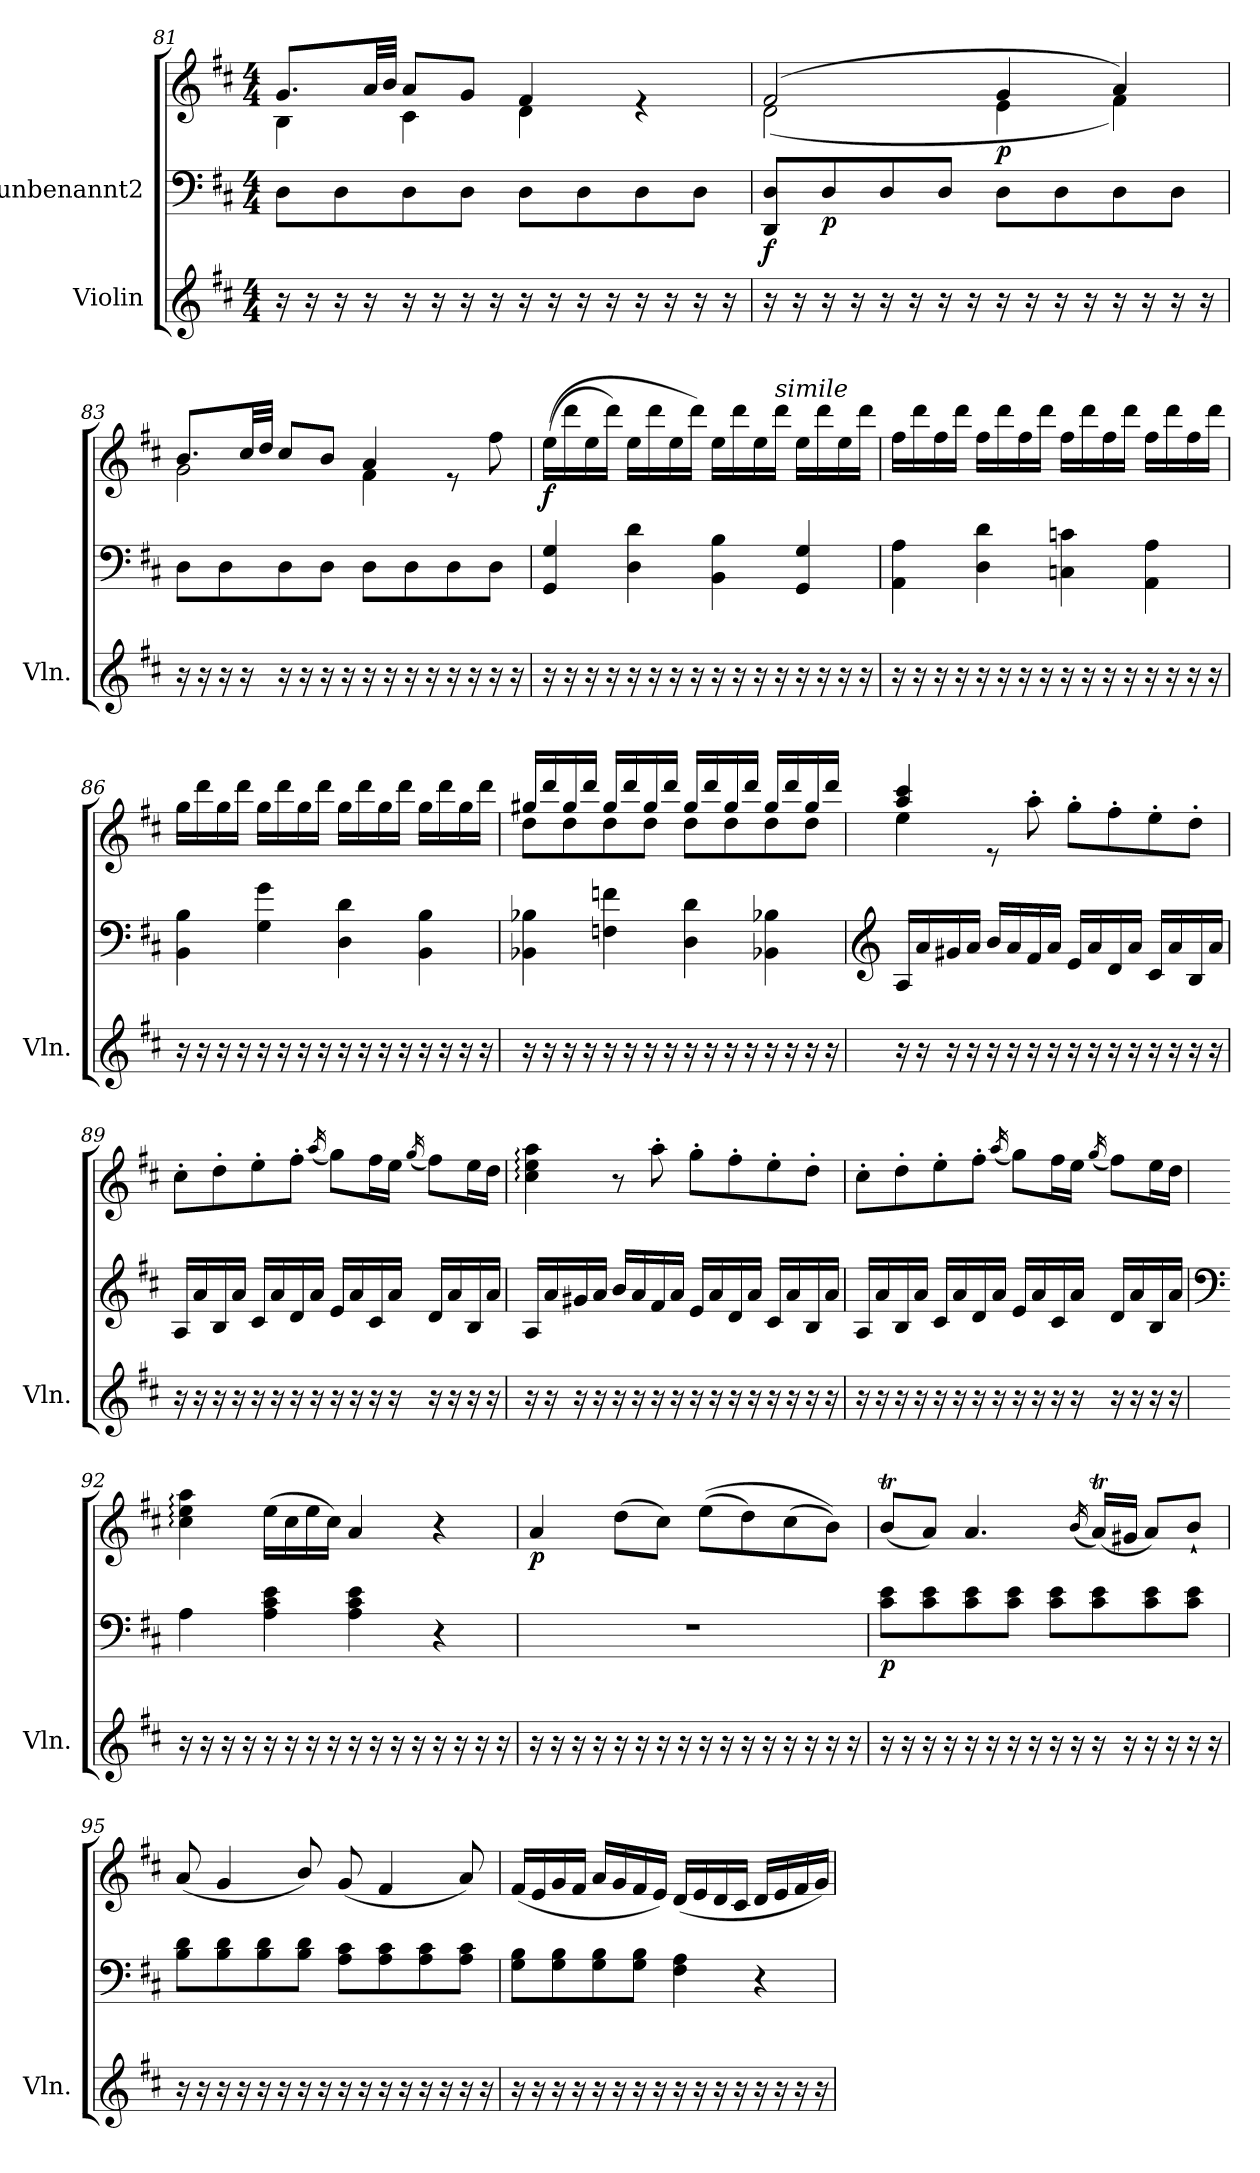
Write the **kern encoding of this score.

**kern	**kern	**kern	**dynam
*part2	*part1	*part1	*part1
*staff3	*staff2	*staff1	*staff1/2
*I"Violin	*I"unbenannt2	*	*
*I'Vln.	*	*	*
*clefG2	*clefF4	*clefG2	*
*k[f#c#]	*k[f#c#]	*k[f#c#]	*
*M4/4	*M4/4	*M4/4	*
=81	=81	=81	=81
*	*	*^	*
16r	8D\L	8.g/L	4B\	.
16r	.	.	.	.
16r	8D\	.	.	.
16r	.	32a/LL	.	.
.	.	32b/JJJ	.	.
16r	8D\	8a/L	4c#\	.
16r	.	.	.	.
16r	8D\J	8g/J	.	.
16r	.	.	.	.
16r	8D\L	4f#/	4d\	.
16r	.	.	.	.
16r	8D\	.	.	.
16r	.	.	.	.
16r	8D\	4re	4ryy	.
16r	.	.	.	.
16r	8D\J	.	.	.
16r	.	.	.	.
!!LO:PB:g=z	!!
=82	=82	=82	=82	=82
!	!	!	!	!LO:DY:b=2
16r	8DD/ 8D/L	(>2f#/	(<2d\	f
16r	.	.	.	.
!	!	!	!	!LO:DY:b=2
16r	8D/	.	.	p
16r	.	.	.	.
16r	8D/	.	.	.
16r	.	.	.	.
16r	8D/J	.	.	.
16r	.	.	.	.
!	!	!	!	!LO:DY:b
16r	8D\L	4g/	4e\	p
16r	.	.	.	.
16r	8D\	.	.	.
16r	.	.	.	.
16r	8D\	4a/)	4f#\)	.
16r	.	.	.	.
16r	8D\J	.	.	.
16r	.	.	.	.
=83	=83	=83	=83	=83
16r	8D\L	8.b/L	2g\	.
16r	.	.	.	.
16r	8D\	.	.	.
16r	.	32cc#/LL	.	.
.	.	32dd/JJJ	.	.
16r	8D\	8cc#/L	.	.
16r	.	.	.	.
16r	8D\J	8b/J	.	.
16r	.	.	.	.
16r	8D\L	4a/	4f#\	.
16r	.	.	.	.
16r	8D\	.	.	.
16r	.	.	.	.
16r	8D\	8re	4ryy	.
16r	.	.	.	.
16r	8D\J	8ff#\	.	.
16r	.	.	.	.
*	*	*v	*v	*
=84	=84	=84	=84
!	!	!	!LO:DY:b
16r	4GG/ 4G/	(>(>16ee\LL	f
16r	.	16ddd\	.
16r	.	16ee\	.
16r	.	16ddd\JJ)	.
16r	4D\ 4d\	16ee\LL	.
16r	.	16ddd\	.
16r	.	16ee\	.
16r	.	16ddd\JJ)	.
16r	4BB\ 4B\	16ee\LL	.
16r	.	16ddd\	.
16r	.	16ee\	.
!	!	!LO:TX:a:i:t=simile	!
16r	.	16ddd\JJ	.
16r	4GG/ 4G/	16ee\LL	.
16r	.	16ddd\	.
16r	.	16ee\	.
16r	.	16ddd\JJ	.
!!LO:LB:g=z
=85	=85	=85	=85
16r	4AA\ 4A\	16ff#\LL	.
16r	.	16ddd\	.
16r	.	16ff#\	.
16r	.	16ddd\JJ	.
16r	4D\ 4d\	16ff#\LL	.
16r	.	16ddd\	.
16r	.	16ff#\	.
16r	.	16ddd\JJ	.
16r	4Cn\ 4cn\	16ff#\LL	.
16r	.	16ddd\	.
16r	.	16ff#\	.
16r	.	16ddd\JJ	.
16r	4AA\ 4A\	16ff#\LL	.
16r	.	16ddd\	.
16r	.	16ff#\	.
16r	.	16ddd\JJ	.
=86	=86	=86	=86
16r	4BB\ 4B\	16gg\LL	.
16r	.	16ddd\	.
16r	.	16gg\	.
16r	.	16ddd\JJ	.
16r	4G\ 4g\	16gg\LL	.
16r	.	16ddd\	.
16r	.	16gg\	.
16r	.	16ddd\JJ	.
16r	4D\ 4d\	16gg\LL	.
16r	.	16ddd\	.
16r	.	16gg\	.
16r	.	16ddd\JJ	.
16r	4BB\ 4B\	16gg\LL	.
16r	.	16ddd\	.
16r	.	16gg\	.
16r	.	16ddd\JJ	.
!!LO:LB:g=z
=87	=87	=87	=87
*	*	*^	*
16r	4BB-X\ 4B-X\	16gg#X/LL	8dd\L	.
16r	.	16ddd/	.	.
16r	.	16gg#/	8dd\	.
16r	.	16ddd/JJ	.	.
16r	4Fn\ 4fn\	16gg#/LL	8dd\	.
16r	.	16ddd/	.	.
16r	.	16gg#/	8dd\J	.
16r	.	16ddd/JJ	.	.
16r	4D\ 4d\	16gg#/LL	8dd\L	.
16r	.	16ddd/	.	.
16r	.	16gg#/	8dd\	.
16r	.	16ddd/JJ	.	.
16r	4BB-X\ 4B-X\	16gg#/LL	8dd\	.
16r	.	16ddd/	.	.
16r	.	16gg#/	8dd\J	.
16r	.	16ddd/JJ	.	.
=88	=88	=88	=88	=88
*	*clefG2	*	*	*
16r	16A/LL	4aa/ 4ccc#/	4ee\	.
16r	16a/	.	.	.
16r	16g#X/	.	.	.
16r	16a/JJ	.	.	.
16r	16b/LL	8re	2.ryy	.
16r	16a/	.	.	.
16r	16f#/	8aa'\	.	.
16r	16a/JJ	.	.	.
16r	16e/LL	8gg'\L	.	.
16r	16a/	.	.	.
16r	16d/	8ff#'\	.	.
16r	16a/JJ	.	.	.
16r	16c#/LL	8ee'\	.	.
16r	16a/	.	.	.
16r	16B/	8dd'\J	.	.
16r	16a/JJ	.	.	.
*	*	*v	*v	*
!!LO:LB:g=z
=89	=89	=89	=89
16r	16A/LL	8cc#'\L	.
16r	16a/	.	.
16r	16B/	8dd'\	.
16r	16a/JJ	.	.
16r	16c#/LL	8ee'\	.
16r	16a/	.	.
16r	16d/	8ff#'\J	.
16r	16a/JJ	.	.
.	.	(<16qaa/	.
16r	16e/LL	8gg\L)	.
16r	16a/	.	.
16r	16c#/	16ff#\L	.
16r	16a/JJ	16ee\JJ	.
.	.	(<16qgg/	.
16r	16d/LL	8ff#\L)	.
16r	16a/	.	.
16r	16B/	16ee\L	.
16r	16a/JJ	16dd\JJ	.
=90	=90	=90	=90
16r	16A/LL	4cc#\: 4ee\: 4aa\:	.
16r	16a/	.	.
16r	16g#X/	.	.
16r	16a/JJ	.	.
16r	16b/LL	8r	.
16r	16a/	.	.
16r	16f#/	8aa'\	.
16r	16a/JJ	.	.
16r	16e/LL	8gg'\L	.
16r	16a/	.	.
16r	16d/	8ff#'\	.
16r	16a/JJ	.	.
16r	16c#/LL	8ee'\	.
16r	16a/	.	.
16r	16B/	8dd'\J	.
16r	16a/JJ	.	.
!!LO:PB:g=z
=91	=91	=91	=91
16r	16A/LL	8cc#'\L	.
16r	16a/	.	.
16r	16B/	8dd'\	.
16r	16a/JJ	.	.
16r	16c#/LL	8ee'\	.
16r	16a/	.	.
16r	16d/	8ff#'\J	.
16r	16a/JJ	.	.
.	.	(<16qaa/	.
16r	16e/LL	8gg\L)	.
16r	16a/	.	.
16r	16c#/	16ff#\L	.
16r	16a/JJ	16ee\JJ	.
.	.	(<16qgg/	.
16r	16d/LL	8ff#\L)	.
16r	16a/	.	.
16r	16B/	16ee\L	.
16r	16a/JJ	16dd\JJ	.
=92	=92	=92	=92
*	*clefF4	*	*
16r	4A\	4cc#\: 4ee\: 4aa\:	.
16r	.	.	.
16r	.	.	.
16r	.	.	.
16r	4A\ 4c#\ 4e\	(>16ee\LL	.
16r	.	16cc#\	.
16r	.	16ee\	.
16r	.	16cc#\JJ)	.
16r	4A\ 4c#\ 4e\	4a/	.
16r	.	.	.
16r	.	.	.
16r	.	.	.
16r	4r	4r	.
16r	.	.	.
16r	.	.	.
16r	.	.	.
=93	=93	=93	=93
!	!	!	!LO:DY:b
16r	1r	4a/	p
16r	.	.	.
16r	.	.	.
16r	.	.	.
16r	.	(>8dd\L	.
16r	.	.	.
16r	.	8cc#\J)	.
16r	.	.	.
16r	.	(>(>8ee\L	.
16r	.	.	.
16r	.	8dd\)	.
16r	.	.	.
16r	.	(>8cc#\	.
16r	.	.	.
16r	.	8b\J))	.
16r	.	.	.
!!LO:LB:g=z
=94	=94	=94	=94
!	!	!	!LO:DY:b=2
16r	8c#\ 8e\L	(<8bT/L	p
16r	.	.	.
16r	8c#\ 8e\	8a/J)	.
16r	.	.	.
16r	8c#\ 8e\	4.a/	.
16r	.	.	.
16r	8c#\ 8e\J	.	.
16r	.	.	.
16r	8c#\ 8e\L	.	.
16r	.	.	.
.	.	(<16qb/	.
16r	8c#\ 8e\	(<16aT/LL)	.
16r	.	16g#X/JJ	.
16r	8c#\ 8e\	8a/L)	.
16r	.	.	.
16r	8c#\ 8e\J	8b`/J	.
16r	.	.	.
=95	=95	=95	=95
16r	8B\ 8d\L	(<8a/	.
16r	.	.	.
16r	8B\ 8d\	4g/	.
16r	.	.	.
16r	8B\ 8d\	.	.
16r	.	.	.
16r	8B\ 8d\J	8b/)	.
16r	.	.	.
16r	8A\ 8c#\L	(<8g/	.
16r	.	.	.
16r	8A\ 8c#\	4f#/	.
16r	.	.	.
16r	8A\ 8c#\	.	.
16r	.	.	.
16r	8A\ 8c#\J	8a/)	.
16r	.	.	.
=96	=96	=96	=96
16r	8G\ 8B\L	(<16f#/LL	.
16r	.	16e/	.
16r	8G\ 8B\	16g/	.
16r	.	16f#/JJ	.
16r	8G\ 8B\	16a/LL	.
16r	.	16g/	.
16r	8G\ 8B\J	16f#/	.
16r	.	16e/JJ)	.
16r	4F#\ 4A\	(<16d/LL	.
16r	.	16e/	.
16r	.	16d/	.
16r	.	16c#/JJ	.
16r	4r	16d/LL	.
16r	.	16e/	.
16r	.	16f#/	.
16r	.	16g/JJ)	.
=	=	=	=
*-	*-	*-	*-
